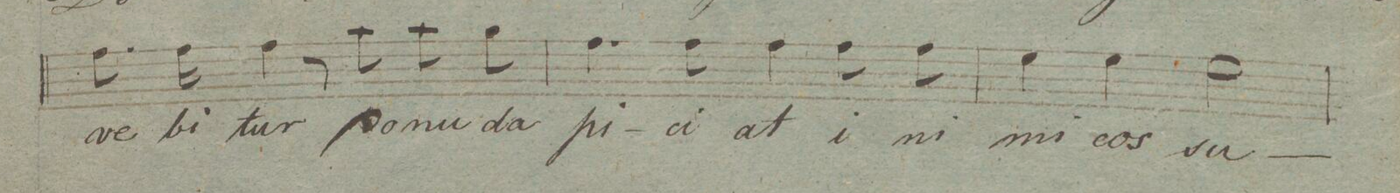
**kern	**text	**dynam
*I"Canto.	*	*
*clefC1	*	*
*k[c#f#d#g#]	*	*
*met(c|)	*	*
*M2/2	*	*
8.dd#\	-ve-	.
16dd#\	-bi-	.
4dd#\	-tur	.
8r	.	.
8ff#\	do-	.
8ff#\	-nu	.
8ee\	da-	.
=61	=61	=61
4.dd#\	-pi-	.
8dd#\	-ci-	.
4dd#\	-at	.
8dd#\	i-	.
8dd#\	-ni-	.
=62	=62	=62
4cc#\	-mi-	.
4cc#\	-cos	.
2cc#\	su-	.
=63	=63	=63
*-	*-	*-
